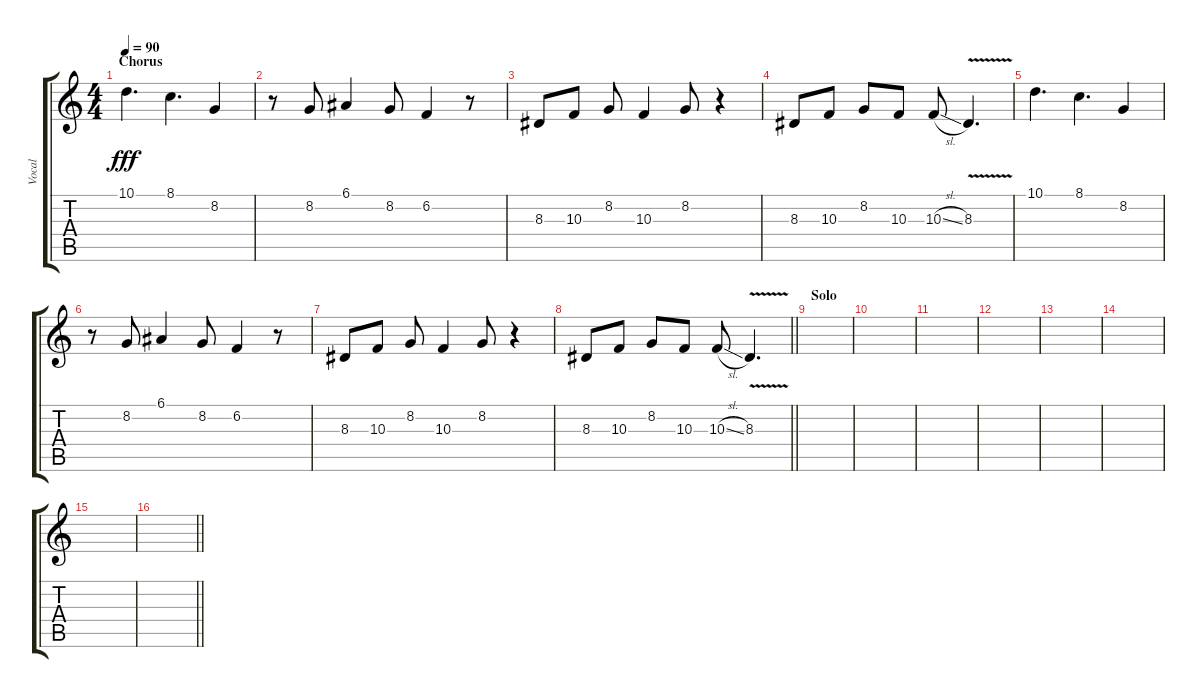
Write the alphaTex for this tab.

\track ("Vocal" "Vocal") {instrument altosax}
\staff {score tabs}
\tuning (E4 B3 G3 D3 A2 E2) {hide}
\ts (4 4)
\section ("" "Chorus")
\tempo 90
\clef g2
\ks c
10.1.4{d dy fff} 8.1.4{d} 8.2.4 |
r.8 8.2.8 6.1.4 8.2.8 6.2.4 r.8 |
8.3.8 10.3.8 8.2.8 10.3.4 8.2.8 r.4 |
8.3.8 10.3.8 8.2.8 10.3.8 10.3{sl}.8 8.3{v}.4{d} |
10.1.4{d} 8.1.4{d} 8.2.4 |
r.8 8.2.8 6.1.4 8.2.8 6.2.4 r.8 |
8.3.8 10.3.8 8.2.8 10.3.4 8.2.8 r.4 |
\barLineRight lightlight
8.3.8 10.3.8 8.2.8 10.3.8 10.3{sl}.8 8.3{v}.4{d} |
\section ("" "Solo")
|
|
|
|
|
|
|
\barLineRight lightlight
